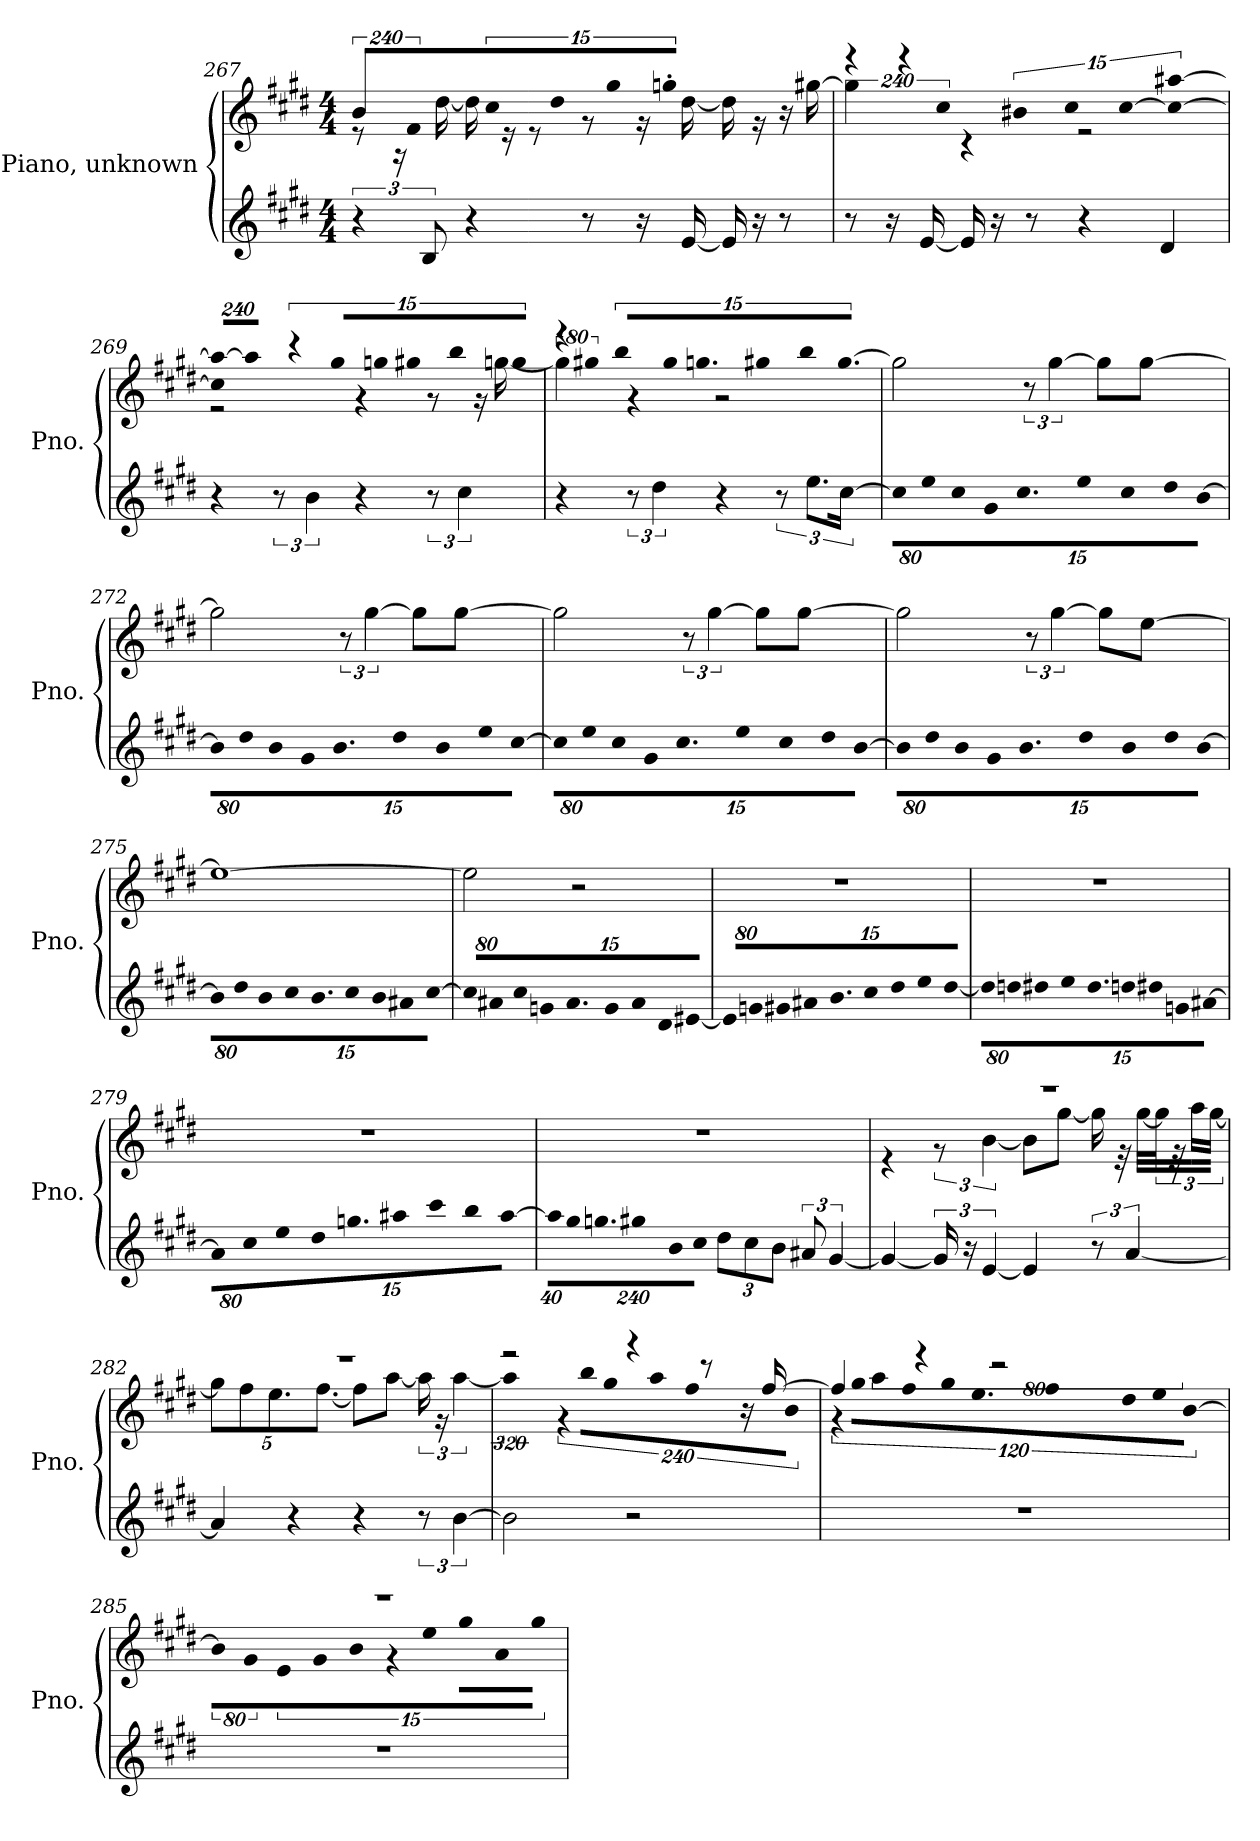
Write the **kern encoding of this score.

**kern	**kern
*part1	*part1
*staff2	*staff1
*I"Piano, unknown	*
*I'Pno.	*
*clefG2	*clefG2
*k[f#c#g#d#]	*k[f#c#g#d#]
*M4/4	*M4/4
=267	=267
!	!LO:N:vis=8
*	*^
6r	960%137b/L	8r
.	.	16r
!	!LO:N:vis=8	!
.	960%137f#/	.
12B/	.	.
.	.	[16dd#\
4r	.	16dd#\]
.	1920ryy	.
!	!LO:N:vis=8	!
.	960%137cc#/J	.
.	.	16r
.	.	8r
!	!LO:N:vis=4	!
.	640%183dd#/	.
8r	.	8r
16r	.	16r
[16e/	.	[16dd#\
!	!LO:N:vis=8	!
.	960%137gg#/	.
16e/]	.	16dd#\]
16r	.	16r
!	!LO:N:vis=8	!
.	960%137ggn'/	.
8r	.	16r
.	.	[16gg#X\
!!LO:LB:g=z	!!
=268	=268	=268
!	!LO:N:vis=8	!
8r	960%137r	4gg#\]
16r	.	.
!	!LO:N:vis=16	!
.	1920%137r	.
[16e/	.	.
!	!LO:N:vis=8	!
.	960%137cc#/	.
16e/]	.	4r
16r	.	.
.	1920ryy	.
!	!LO:N:vis=16	!
.	1920%137b#X/	.
8r	.	.
!	!LO:N:vis=4	!
.	640%183cc#/	.
4r	.	2r
!	!LO:N:vis=8	!
.	[960%137cc#/	.
4d#/	.	.
!	!LO:N:vis=8	!
.	960%137cc#/_ [960%137aa#X/	.
=269	=269	=269
!	!LO:N:vis=8	!
4r	960%137cc#/] 960%137aa#/_L	2r
!	!LO:N:vis=8	!
.	960%137aa#/J]	.
12r	.	.
.	1920ryy	.
!	!LO:N:vis=16	!
.	1920%137r	.
6b\	.	.
!	!LO:N:vis=16	!
.	1920%137gg#/KL	.
!	!LO:N:vis=8	!
.	960%137ggn/	.
4r	.	4r
!	!LO:N:vis=8	!
.	960%137gg#X/	.
!	!LO:N:vis=8	!
.	960%137bb/	.
12r	.	8r
6cc#\	.	.
.	1920ryy	.
!	!LO:N:vis=8	!
.	960%137gg#/J	.
.	.	16r
.	.	[16ggn\
!!LO:LB:g=z	!!
=270	=270	=270
!	!LO:N:vis=8	!
4r	640%71r	4gg\]
!	!LO:N:vis=8	!
.	640%71gg#X/	.
.	1920ryy	.
!	!LO:N:vis=8	!
.	640%71bb/L	.
12r	.	4r
!	!LO:N:vis=8	!
6dd#\	640%71gg#/	.
.	9.ggn/	.
4r	.	2r
!	!LO:N:vis=8	!
.	640%71gg#X/	.
.	1920ryy	.
!	!LO:N:vis=8	!
.	640%71bb/	.
12r	.	.
12.ee\L	[9.gg#/J	.
[24cc#\Jk	.	.
*	*v	*v
=271	=271
*Xbrackettup	*
!LO:N:vis=8	!
640%71cc#\L]	2gg#\]
!LO:N:vis=8	!
640%71ee\	.
1920ryy	.
!LO:N:vis=8	!
640%71cc#\	.
!LO:N:vis=8	!
640%71g#\	.
9.cc#\	.
.	12r
.	[6gg#\
!LO:N:vis=8	!
640%71ee\	.
1920ryy	.
!LO:N:vis=8	!
640%71cc#\	.
.	8gg#\L]
!LO:N:vis=8	!
640%71dd#\	.
.	[8gg#\J
!LO:N:vis=16	!
[1920%107b\Jk	.
=272	=272
!LO:N:vis=8	!
640%71b\L]	2gg#\]
!LO:N:vis=8	!
640%71dd#\	.
1920ryy	.
!LO:N:vis=8	!
640%71b\	.
!LO:N:vis=8	!
640%71g#\	.
9.b\	.
.	12r
.	[6gg#\
!LO:N:vis=8	!
640%71dd#\	.
1920ryy	.
!LO:N:vis=8	!
640%71b\	.
.	8gg#\L]
!LO:N:vis=8	!
640%71ee\	.
.	[8gg#\J
!LO:N:vis=16	!
[1920%107cc#\Jk	.
!!LO:PB:g=z
=273	=273
!LO:N:vis=8	!
640%71cc#\L]	2gg#\]
!LO:N:vis=8	!
640%71ee\	.
1920ryy	.
!LO:N:vis=8	!
640%71cc#\	.
!LO:N:vis=8	!
640%71g#\	.
9.cc#\	.
.	12r
.	[6gg#\
!LO:N:vis=8	!
640%71ee\	.
1920ryy	.
!LO:N:vis=8	!
640%71cc#\	.
.	8gg#\L]
!LO:N:vis=8	!
640%71dd#\	.
.	[8gg#\J
!LO:N:vis=16	!
[1920%107b\Jk	.
=274	=274
!LO:N:vis=8	!
640%71b\L]	2gg#\]
!LO:N:vis=8	!
640%71dd#\	.
1920ryy	.
!LO:N:vis=8	!
640%71b\	.
!LO:N:vis=8	!
640%71g#\	.
9.b\	.
.	12r
.	[6gg#\
!LO:N:vis=8	!
640%71dd#\	.
1920ryy	.
!LO:N:vis=8	!
640%71b\	.
.	8gg#\L]
!LO:N:vis=8	!
640%71dd#\	.
.	[8ee\J
!LO:N:vis=16	!
[1920%107b\Jk	.
=275	=275
!LO:N:vis=8	!
640%71b\L]	1ee_
!LO:N:vis=8	!
640%71dd#\	.
1920ryy	.
!LO:N:vis=8	!
640%71b\	.
!LO:N:vis=8	!
640%71cc#\	.
9.b\	.
!LO:N:vis=8	!
640%71cc#\	.
1920ryy	.
!LO:N:vis=8	!
640%71b\	.
!LO:N:vis=8	!
640%71a#X\	.
!LO:N:vis=16	!
[1920%107cc#\Jk	.
=276	=276
!LO:N:vis=8	!
640%71cc#/L]	2ee\]
!LO:N:vis=8	!
640%71a#X/	.
1920ryy	.
!LO:N:vis=8	!
640%71cc#/	.
!LO:N:vis=8	!
640%71gn/	.
9.a#/	.
.	2r
!LO:N:vis=8	!
640%71g/	.
1920ryy	.
!LO:N:vis=8	!
640%71a#/	.
!LO:N:vis=8	!
640%71d#/	.
!LO:N:vis=16	!
[1920%107e#X/Jk	.
!!LO:LB:g=z
=277	=277
!LO:N:vis=8	!
640%71e#/L]	1r
!LO:N:vis=8	!
640%71gn/	.
1920ryy	.
!LO:N:vis=8	!
640%71g#X/	.
!LO:N:vis=8	!
640%71a#X/	.
9.b/	.
!LO:N:vis=8	!
640%71cc#/	.
1920ryy	.
!LO:N:vis=8	!
640%71dd#/	.
!LO:N:vis=8	!
640%71ee/	.
!LO:N:vis=16	!
[1920%107dd#/Jk	.
=278	=278
!LO:N:vis=8	!
640%71dd#\L]	1r
!LO:N:vis=8	!
640%71ddn\	.
1920ryy	.
!LO:N:vis=8	!
640%71dd#X\	.
!LO:N:vis=8	!
640%71ee\	.
9.dd#\	.
!LO:N:vis=8	!
640%71ddn\	.
1920ryy	.
!LO:N:vis=8	!
640%71dd#X\	.
!LO:N:vis=8	!
640%71gn\	.
!LO:N:vis=16	!
[1920%107a#X\Jk	.
=279	=279
!LO:N:vis=8	!
640%71a#\L]	1r
!LO:N:vis=8	!
640%71cc#\	.
1920ryy	.
!LO:N:vis=8	!
640%71ee\	.
!LO:N:vis=8	!
640%71dd#\	.
9.ggn\	.
!LO:N:vis=8	!
640%71aa#X\	.
1920ryy	.
!LO:N:vis=8	!
640%71ccc#\	.
!LO:N:vis=8	!
640%71bb\	.
!LO:N:vis=16	!
[1920%107aa#\Jk	.
!!LO:LB:g=z
=280	=280
!LO:N:vis=32	!
640%23aa#\KLL]	1r
!LO:N:vis=16	!
1920%137gg#\	.
!LO:N:vis=16.	!
960%103ggn\J	.
!LO:N:vis=8	!
960%137gg#X\	.
!LO:N:vis=16	!
1920%137b\L	.
!LO:N:vis=16	!
1920%137cc#\JJ	.
12dd#\L	.
12cc#\	.
12b\J	.
*brackettup	*
12a#X/	.
[6g#/	.
=281	=281
*	*^
4g#/_	1r	4r
24g#/]	.	12r
24r	.	.
[6e/	.	[6b\
4e/]	.	8b\L]
.	.	[8gg#\J
12r	.	16gg#\]
.	.	32r
[6a/	.	.
.	.	[32gg#\LLL
.	.	48gg#\JJJ]
.	.	48r
.	.	24aa\LL
.	.	[24gg#\JJ
=282	=282	=282
*	*	*Xbrackettup
4a/]	1r	10gg#\L]
.	.	10ff#\
.	.	10.ee\
4r	.	.
.	.	[10.ff#\J
4r	.	8ff#\L]
.	.	[8aa\J
*	*	*brackettup
12r	.	24aa\]
.	.	24r
[6b\	.	[6aa\
!!LO:LB:g=z	!!
=283	=283	=283
!	!	!LO:N:vis=4
2b\]	2r	640%183aa\]
!	!	!LO:N:vis=16
.	.	1920%137r
!	!	!LO:N:vis=16
.	.	1920%137bb\KL
!	!	!LO:N:vis=8
.	.	960%137gg#\
2r	4r	.
!	!	!LO:N:vis=8
.	.	960%137aa\
!	!	!LO:N:vis=8
.	.	960%137ff#\
.	8r	.
.	.	1920ryy
!	!	!LO:N:vis=8
.	.	960%137b\J
.	16r	.
.	[16ff#/	.
=284	=284	=284
!	!	!LO:N:vis=16
1r	4ff#/]	1920%107r
!	!	!LO:N:vis=16
.	.	1920%107gg#\KL
!	!	!LO:N:vis=8
.	.	640%71aa\
!	!	!LO:N:vis=8
.	.	640%71ff#\
.	4r	.
!	!	!LO:N:vis=8
.	.	640%71gg#\
.	.	9.ee\
.	2r	.
!	!	!LO:N:vis=8
.	.	640%71ff#\
.	.	1920ryy
!	!	!LO:N:vis=8
.	.	640%71dd#\
!	!	!LO:N:vis=8
.	.	640%71ee\
!	!	!LO:N:vis=16
.	.	[1920%107b\Jk
=285	=285	=285
!	!	!LO:N:vis=8
1r	1r	640%71b\L]
!	!	!LO:N:vis=8
.	.	640%71g#\
.	.	1920ryy
!	!	!LO:N:vis=8
.	.	640%71e\
!	!	!LO:N:vis=8
.	.	640%71g#\
!	!	!LO:N:vis=8
.	.	640%71b\J
.	.	1920ryy
!	!	!LO:N:vis=16
.	.	1920%107r
!	!	!LO:N:vis=8
.	.	640%71ee\
!	!	!LO:N:vis=8
.	.	640%71gg#\L
!	!	!LO:N:vis=8
.	.	640%71a\
!	!	!LO:N:vis=16
.	.	[1920%107gg#\Jk
*	*v	*v
=	=
*-	*-
